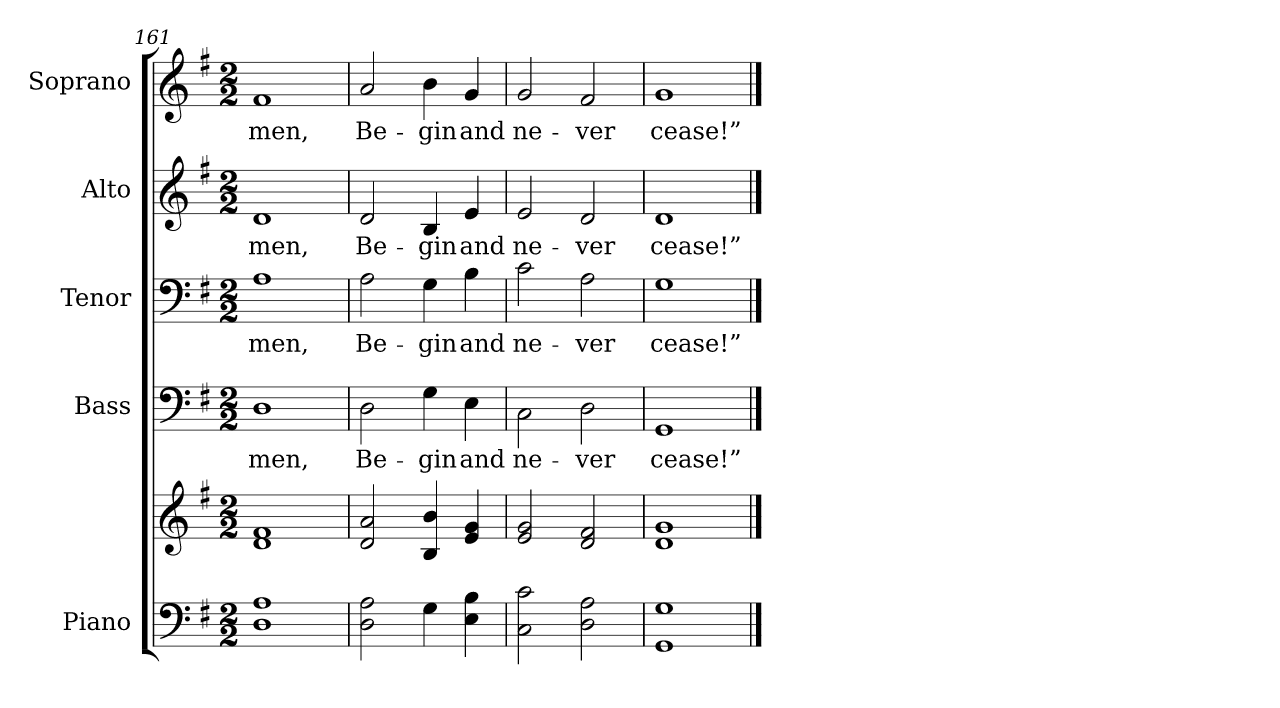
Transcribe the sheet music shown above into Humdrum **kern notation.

**kern	**kern	**kern	**text	**kern	**text	**kern	**text	**kern	**text
*part5	*part5	*part4	*part4	*part3	*part3	*part2	*part2	*part1	*part1
*staff6	*staff5	*staff4	*staff4	*staff3	*staff3	*staff2	*staff2	*staff1	*staff1
*I"Piano	*	*I"Bass	*	*I"Tenor	*	*I"Alto	*	*I"Soprano	*
*I'Pno.	*	*I'B.	*	*I'T.	*	*I'A.	*	*I'S.	*
*clefF4	*clefG2	*clefF4	*	*clefF4	*	*clefG2	*	*clefG2	*
*k[f#]	*k[f#]	*k[f#]	*	*k[f#]	*	*k[f#]	*	*k[f#]	*
*G:	*G:	*G:	*	*G:	*	*G:	*	*G:	*
*M2/2	*M2/2	*M2/2	*	*M2/2	*	*M2/2	*	*M2/2	*
=161	=161	=161	=161	=161	=161	=161	=161	=161	=161
*	*^	*	*	*	*	*	*	*	*
!	!	!	!	!LO:LY:b:color=#000000	!	!	!	!	!	!
!	!	!	!	!	!	!LO:LY:b:color=#000000	!	!	!	!
!	!	!	!	!	!	!	!	!LO:LY:b:color=#000000	!	!
!	!	!	!	!	!	!	!	!	!	!LO:LY:b:color=#000000
1Di 1Ai	1f#i	1di	1Di	men,	1Ai	men,	1di	men,	1f#i	men,
*	*v	*v	*	*	*	*	*	*	*	*
!!LO:PB:g=z
=162	=162	=162	=162	=162	=162	=162	=162	=162	=162
*	*^	*	*	*	*	*	*	*	*
!	!	!	!	!LO:LY:b:color=#000000	!	!	!	!	!	!
*	*v	*v	*	*	*	*	*	*	*	*
*	*^	*	*	*	*	*	*	*	*
!	!	!	!	!	!	!LO:LY:b:color=#000000	!	!	!	!
*	*v	*v	*	*	*	*	*	*	*	*
*	*^	*	*	*	*	*	*	*	*
!	!	!	!	!	!	!	!	!LO:LY:b:color=#000000	!	!
*	*v	*v	*	*	*	*	*	*	*	*
*	*^	*	*	*	*	*	*	*	*
!	!	!	!	!	!	!	!	!	!	!LO:LY:b:color=#000000
*	*v	*v	*	*	*	*	*	*	*	*
2Di\ 2Ai	2di/ 2ai	2Di\	Be-	2Ai\	Be-	2di/	Be-	2ai/	Be-
!	!	!	!LO:LY:b:color=#000000	!	!	!	!	!	!
!	!	!	!	!	!LO:LY:b:color=#000000	!	!	!	!
!	!	!	!	!	!	!	!LO:LY:b:color=#000000	!	!
!	!	!	!	!	!	!	!	!	!LO:LY:b:color=#000000
4Gi\	4Bi/ 4bi	4Gi\	-gin	4Gi\	-gin	4Bi/	-gin	4bi\	-gin
!	!	!	!LO:LY:b:color=#000000	!	!	!	!	!	!
!	!	!	!	!	!LO:LY:b:color=#000000	!	!	!	!
!	!	!	!	!	!	!	!LO:LY:b:color=#000000	!	!
!	!	!	!	!	!	!	!	!	!LO:LY:b:color=#000000
4Ei\ 4Bi	4ei/ 4gi	4Ei\	and	4Bi\	and	4ei/	and	4gi/	and
=163	=163	=163	=163	=163	=163	=163	=163	=163	=163
!	!	!	!LO:LY:b:color=#000000	!	!	!	!	!	!
!	!	!	!	!	!LO:LY:b:color=#000000	!	!	!	!
!	!	!	!	!	!	!	!LO:LY:b:color=#000000	!	!
!	!	!	!	!	!	!	!	!	!LO:LY:b:color=#000000
2Ci\ 2ci	2ei/ 2gi	2Ci\	ne-	2ci\	ne-	2ei/	ne-	2gi/	ne-
!	!	!	!LO:LY:b:color=#000000	!	!	!	!	!	!
!	!	!	!	!	!LO:LY:b:color=#000000	!	!	!	!
!	!	!	!	!	!	!	!LO:LY:b:color=#000000	!	!
!	!	!	!	!	!	!	!	!	!LO:LY:b:color=#000000
2Di\ 2Ai	2di/ 2f#i	2Di\	-ver	2Ai\	-ver	2di/	-ver	2f#i/	-ver
=164	=164	=164	=164	=164	=164	=164	=164	=164	=164
!	!	!	!LO:LY:b:color=#000000	!	!	!	!	!	!
!	!	!	!	!	!LO:LY:b:color=#000000	!	!	!	!
!	!	!	!	!	!	!	!LO:LY:b:color=#000000	!	!
!	!	!	!	!	!	!	!	!	!LO:LY:b:color=#000000
1GGi 1Gi	1di 1gi	1GGi	cease!”	1Gi	cease!”	1di	cease!”	1gi	cease!”
==	==	==	==	==	==	==	==	==	==
*-	*-	*-	*-	*-	*-	*-	*-	*-	*-
